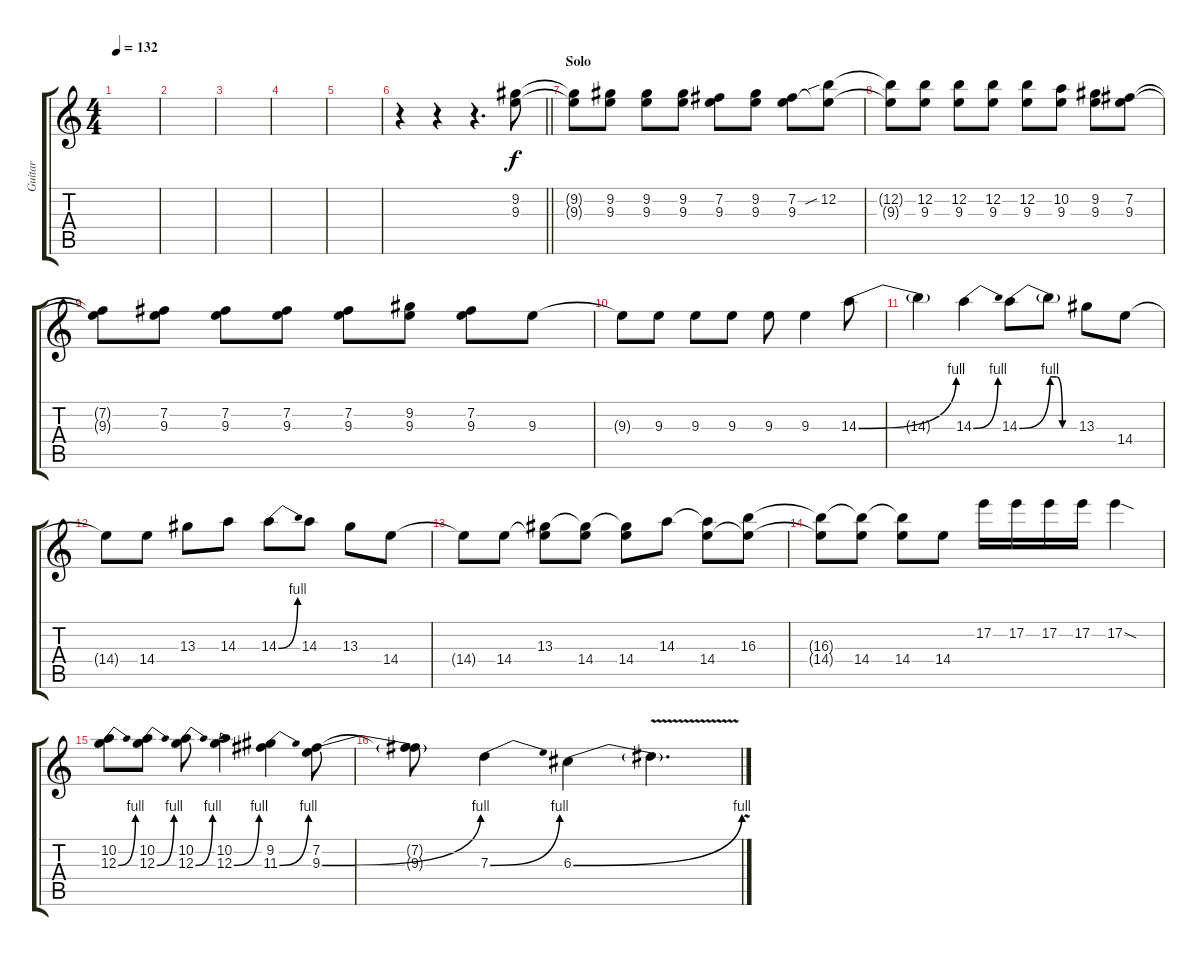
\track ("Guitar" "Guitar") {instrument distortionguitar}
\staff {score tabs}
\tuning (E4 B3 G3 D3 A2 E2) {hide}
\ts (4 4)
\tempo 132
\clef g2
\ks c
|
|
|
|
|
\barLineRight lightlight
r.4 r.4 r.4{d} (9.2 9.3).8 |
\section ("" "Solo")
(9.2{t} 9.3{t}).8 (9.2 9.3).8 (9.2 9.3).8 (9.2 9.3).8 (7.2 9.3).8 (9.2 9.3).8 (7.2 9.3).8 (12.2{sib} 9.3{t}).8 |
(12.2{t} 9.3{t}).8 (12.2 9.3).8 (12.2 9.3).8 (12.2 9.3).8 (12.2 9.3).8 (10.2 9.3).8 (9.2 9.3).8 (7.2 9.3).8 |
(7.2{t} 9.3{t}).8 (7.2 9.3).8 (7.2 9.3).8 (7.2 9.3).8 (7.2 9.3).8 (9.2 9.3).8 (7.2 9.3).8 9.3.8 |
9.3{t}.8 9.3.8 9.3.8 9.3.8 9.3.8 9.3.4 14.3{be (bend 0 0 60 4)}.8 |
14.3{t}.4 14.3{be (bend 0 0 60 4)}.4 14.3{be (bend 0 0 60 4)}.8 14.3{be (custom 0 4 15 4 30 0 60 0) t}.8 13.3.8 14.4.8 |
14.4{t}.8 14.4.8 13.3.8 14.3.8 14.3{be (bend 0 0 60 4)}.8 14.3.8 13.3.8 14.4.8 |
14.4{t}.8 14.4.8 (13.3 14.4{t}).8 (13.3{t} 14.4).8 (13.3{t} 14.4).8 14.3.8 (14.3{t} 14.4).8 (16.3 14.4{t}).8 |
(16.3{t} 14.4{t}).8 (16.3{t} 14.4).8 (16.3{t} 14.4).8 14.4.8 17.2.16 17.2.16 17.2.16 17.2.16 17.2{sod}.4 |
(10.2 12.3{be (bend 0 0 60 4)}).8 (10.2 12.3{be (bend 0 0 60 4)}).8 (10.2 12.3{be (bend 0 0 60 4)}).8 (10.2 12.3{be (bend 0 0 60 4)}).4 (9.2 11.3{be (bend 0 0 60 4)}).4 (7.2 9.3{be (bend 0 0 60 4)}).8 |
(7.2{t} 9.3{t}).8 7.3{be (bend 0 0 60 4)}.4 6.3{be (bend 0 0 60 4)}.4 6.3{v t}.4{d}
